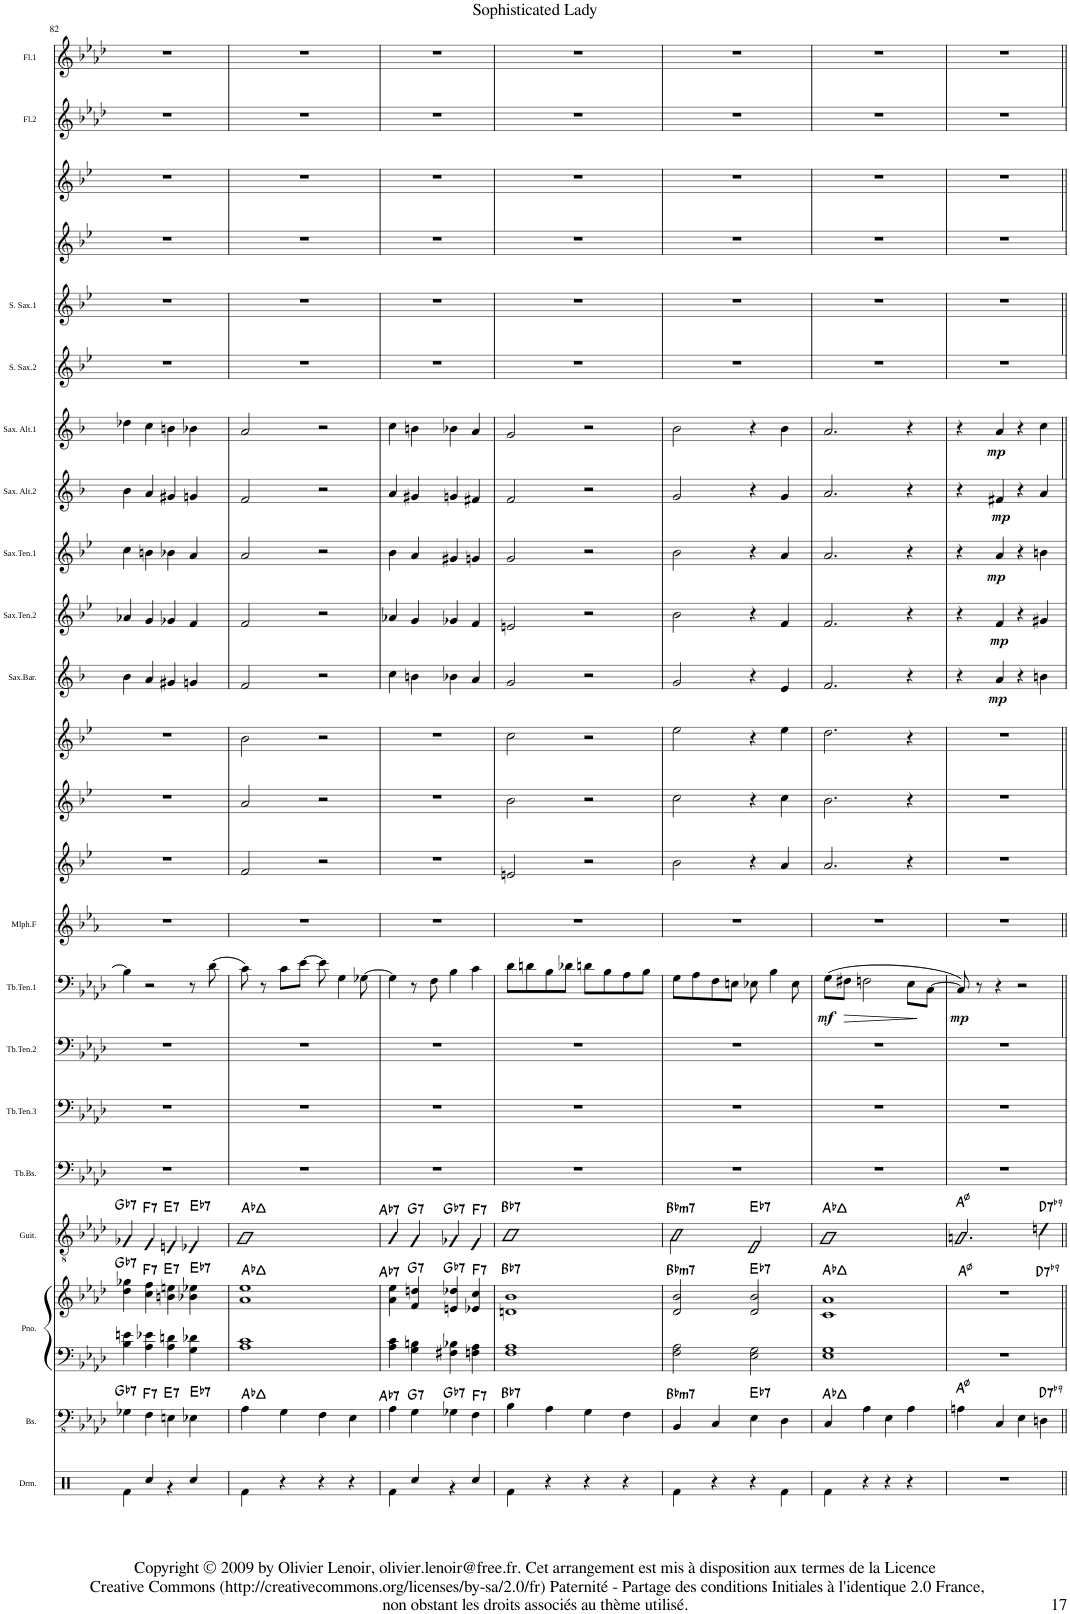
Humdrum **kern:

**kern	**kern	**harte	**kern	**kern	**harte	**kern	**harte	**kern	**kern	**kern	**kern	**dynam	**kern	**kern	**kern	**kern	**kern	**dynam	**kern	**dynam	**kern	**dynam	**kern	**dynam	**kern	**dynam	**kern	**kern	**kern	**kern	**kern	**kern
*part23	*part22	*part22	*part21	*part21	*part21	*part20	*part20	*part19	*part18	*part17	*part16	*part16	*part15	*part14	*part13	*part12	*part11	*part11	*part10	*part10	*part9	*part9	*part8	*part8	*part7	*part7	*part6	*part5	*part4	*part3	*part2	*part1
*staff24	*staff23	*	*staff22	*staff21	*	*staff20	*	*staff19	*staff18	*staff17	*staff16	*staff16	*staff15	*staff14	*staff13	*staff12	*staff11	*staff11	*staff10	*staff10	*staff9	*staff9	*staff8	*staff8	*staff7	*staff7	*staff6	*staff5	*staff4	*staff3	*staff2	*staff1
*I"Drums	*I"Bass	*	*I"Piano	*	*	*I"Guitar	*	*I"Trombone Basse	*I"Trombone Tenor 3	*I"Trombone Tenor 2	*I"Trombone Tenor 1	*	*I"Mellophone F	*I"Trumpet_Bb_3	*I"Trumpet_Bb_2	*I"Trumpet_Bb_1	*I"Saxophone Baryton	*	*I"Saxophone Ténor 2	*	*I"Saxophone Ténor 1	*	*I"Saxophone Alto 2	*	*I"Saxophone Alto 1	*	*I"Saxophone Soprano 2	*I"Saxophone Soprano 1	*I"Clarinette_Bb_2	*I"Clarinette_Bb_1	*I"Flûte 2	*I"Flûte 1
*I'Drm.	*I'Bs.	*	*I'Pno.	*	*	*I'Guit.	*	*I'Tb.Bs.	*I'Tb.Ten.3	*I'Tb.Ten.2	*I'Tb.Ten.1	*	*I'Mlph.F	*I'Tpt	*I'Tpt	*I'Tpt	*I'Sax.Bar.	*	*	*	*	*	*I'Sax. Alt.2	*	*I'Sax. Alt.1	*	*	*	*I'Cl	*I'Cl	*I'Fl.2	*I'Fl.1
!!LO:PB:g=z
*clefX	*clefFv4	*	*clefF4	*clefG2	*	*clefGv2	*	*clefF4	*clefF4	*clefF4	*clefF4	*	*clefG2	*clefG2	*clefG2	*clefG2	*clefG2	*	*clefG2	*	*clefG2	*	*clefG2	*	*clefG2	*	*clefG2	*clefG2	*clefG2	*clefG2	*clefG2	*clefG2
*	*	*	*	*	*	*	*	*	*	*	*	*	*Trd4c7	*Trd1c2	*Trd1c2	*Trd1c2	*Trd12c21	*	*Trd8c14	*	*Trd8c14	*	*Trd5c9	*	*Trd5c9	*	*Trd1c2	*Trd1c2	*Trd1c2	*Trd1c2	*	*
*k[]	*k[b-e-a-d-]	*	*k[b-e-a-d-]	*k[b-e-a-d-]	*	*k[b-e-a-d-]	*	*k[b-e-a-d-]	*k[b-e-a-d-]	*k[b-e-a-d-]	*k[b-e-a-d-]	*	*k[b-e-a-]	*k[b-e-]	*k[b-e-]	*k[b-e-]	*k[b-]	*	*k[b-e-]	*	*k[b-e-]	*	*k[b-]	*	*k[b-]	*	*k[b-e-]	*k[b-e-]	*k[b-e-]	*k[b-e-]	*k[b-e-a-d-]	*k[b-e-a-d-]
*M4/4	*M4/4	*	*M4/4	*M4/4	*	*M4/4	*	*M4/4	*M4/4	*M4/4	*M4/4	*	*M4/4	*M4/4	*M4/4	*M4/4	*M4/4	*	*M4/4	*	*M4/4	*	*M4/4	*	*M4/4	*	*M4/4	*M4/4	*M4/4	*M4/4	*M4/4	*M4/4
=82	=82	=82	=82	=82	=82	=82	=82	=82	=82	=82	=82	=82	=82	=82	=82	=82	=82	=82	=82	=82	=82	=82	=82	=82	=82	=82	=82	=82	=82	=82	=82	=82
*^	*	*	*	*	*	*	*	*	*	*	*	*	*	*	*	*	*	*	*	*	*	*	*	*	*	*	*	*	*	*	*	*
*	*^	*	*	*	*	*	*	*	*	*	*	*	*	*	*	*	*	*	*	*	*	*	*	*	*	*	*	*	*	*	*	*	*
!	!	!	!	!LO:H:kt=7	!	!	!LO:H:kt=7	!	!LO:H:kt=7	!	!	!	!	!	!	!	!	!	!	!	!	!	!	!	!	!	!	!	!	!	!	!	!	!
4ryy	4ryy	4Rf\	4GG-X\	Gb:7	4B-\ 4en\	4dd-\ 4gg-X\	Gb:7	4G-X/	Gb:7	1r	1r	1r	4B-\]	.	1r	1r	1r	1r	4b-\	.	4a-X/	.	4cc\	.	4b-\	.	4dd-X\	.	1r	1r	1r	1r	1r	1r
!	!	!	!	!LO:H:kt=7	!	!	!LO:H:kt=7	!	!LO:H:kt=7	!	!	!	!	!	!	!	!	!	!	!	!	!	!	!	!	!	!	!	!	!	!	!	!	!
4ryy	4Rcc/	2.ryy	4FF\	F:7	4A-\ 4e-X\	4cc\ 4ff\	F:7	4F/	F:7	.	.	.	2r	.	.	.	.	.	4a/	.	4g/	.	4bn\	.	4a/	.	4cc\	.	.	.	.	.	.	.
!	!	!	!	!LO:H:kt=7	!	!	!LO:H:kt=7	!	!LO:H:kt=7	!	!	!	!	!	!	!	!	!	!	!	!	!	!	!	!	!	!	!	!	!	!	!	!	!
4ryy	4r	.	4EEn\	E:7	4A-\ 4dn\	4bn\ 4een\	E:7	4En/	E:7	.	.	.	.	.	.	.	.	.	4g#X/	.	4g-X/	.	4b-X\	.	4g#X/	.	4bn\	.	.	.	.	.	.	.
!	!	!	!	!LO:H:kt=7	!	!	!LO:H:kt=7	!	!LO:H:kt=7	!	!	!	!	!	!	!	!	!	!	!	!	!	!	!	!	!	!	!	!	!	!	!	!	!
4ryy	4Rcc/	.	4EE-X\	Eb:7	4G\ 4d-X\	4b-X\ 4ee-X\	Eb:7	4E-X/	Eb:7	.	.	.	8r	.	.	.	.	.	4gn/	.	4f/	.	4a/	.	4gn/	.	4b-X\	.	.	.	.	.	.	.
.	.	.	.	.	.	.	.	.	.	.	.	.	(8d-\	.	.	.	.	.	.	.	.	.	.	.	.	.	.	.	.	.	.	.	.	.
*	*v	*v	*	*	*	*	*	*	*	*	*	*	*	*	*	*	*	*	*	*	*	*	*	*	*	*	*	*	*	*	*	*	*	*
=83	=83	=83	=83	=83	=83	=83	=83	=83	=83	=83	=83	=83	=83	=83	=83	=83	=83	=83	=83	=83	=83	=83	=83	=83	=83	=83	=83	=83	=83	=83	=83	=83	=83
4ryy	4Rf\	4AA-\	Ab:maj	1A- 1c	1a- 1ee-	Ab:maj	1A-	Ab:maj	1r	1r	1r	8c\)	.	1r	2f/	2a/	2b-\	2f/	.	2f/	.	2a/	.	2f/	.	2a/	.	1r	1r	1r	1r	1r	1r
.	.	.	.	.	.	.	.	.	.	.	.	8r	.	.	.	.	.	.	.	.	.	.	.	.	.	.	.	.	.	.	.	.	.
4r	2.ryy	4GG\	.	.	.	.	.	.	.	.	.	8c\L	.	.	.	.	.	.	.	.	.	.	.	.	.	.	.	.	.	.	.	.	.
.	.	.	.	.	.	.	.	.	.	.	.	[8e-\J	.	.	.	.	.	.	.	.	.	.	.	.	.	.	.	.	.	.	.	.	.
4r	.	4FF\	.	.	.	.	.	.	.	.	.	8e-\]	.	.	2r	2r	2r	2r	.	2r	.	2r	.	2r	.	2r	.	.	.	.	.	.	.
.	.	.	.	.	.	.	.	.	.	.	.	4G\	.	.	.	.	.	.	.	.	.	.	.	.	.	.	.	.	.	.	.	.	.
4r	.	4EE-\	.	.	.	.	.	.	.	.	.	.	.	.	.	.	.	.	.	.	.	.	.	.	.	.	.	.	.	.	.	.	.
.	.	.	.	.	.	.	.	.	.	.	.	[8G-X\	.	.	.	.	.	.	.	.	.	.	.	.	.	.	.	.	.	.	.	.	.
=84	=84	=84	=84	=84	=84	=84	=84	=84	=84	=84	=84	=84	=84	=84	=84	=84	=84	=84	=84	=84	=84	=84	=84	=84	=84	=84	=84	=84	=84	=84	=84	=84	=84
*	*^	*	*	*	*	*	*	*	*	*	*	*	*	*	*	*	*	*	*	*	*	*	*	*	*	*	*	*	*	*	*	*	*
!	!	!	!	!LO:H:kt=7	!	!	!LO:H:kt=7	!	!LO:H:kt=7	!	!	!	!	!	!	!	!	!	!	!	!	!	!	!	!	!	!	!	!	!	!	!	!	!
4ryy	4ryy	4Rf\	4AA-\	Ab:7	4A-\ 4c\	4a-\ 4ee-\	Ab:7	4A-/	Ab:7	1r	1r	1r	4G-\]	.	1r	1r	1r	1r	4cc\	.	4a-X/	.	4b-\	.	4a/	.	4cc\	.	1r	1r	1r	1r	1r	1r
!	!	!	!	!LO:H:kt=7	!	!	!LO:H:kt=7	!	!LO:H:kt=7	!	!	!	!	!	!	!	!	!	!	!	!	!	!	!	!	!	!	!	!	!	!	!	!	!
4ryy	4Rcc/	2.ryy	4GG\	G:7	4G\ 4Bn\	4f/ 4ddn/	G:7	4G/	G:7	.	.	.	8r	.	.	.	.	.	4bn\	.	4g/	.	4a/	.	4g#X/	.	4bn\	.	.	.	.	.	.	.
.	.	.	.	.	.	.	.	.	.	.	.	.	8F\	.	.	.	.	.	.	.	.	.	.	.	.	.	.	.	.	.	.	.	.	.
!	!	!	!	!LO:H:kt=7	!	!	!LO:H:kt=7	!	!LO:H:kt=7	!	!	!	!	!	!	!	!	!	!	!	!	!	!	!	!	!	!	!	!	!	!	!	!	!
4ryy	4r	.	4GG-X\	Gb:7	4F#X\ 4B-X\	4en/ 4dd-X/	Gb:7	4G-X/	Gb:7	.	.	.	4B-\	.	.	.	.	.	4b-X\	.	4g-X/	.	4g#X/	.	4gn/	.	4b-X\	.	.	.	.	.	.	.
!	!	!	!	!LO:H:kt=7	!	!	!LO:H:kt=7	!	!LO:H:kt=7	!	!	!	!	!	!	!	!	!	!	!	!	!	!	!	!	!	!	!	!	!	!	!	!	!
4ryy	4Rcc/	.	4FF\	F:7	4Fn\ 4A-\	4e-X/ 4cc/	F:7	4F/	F:7	.	.	.	4c\	.	.	.	.	.	4a/	.	4f/	.	4gn/	.	4f#X/	.	4a/	.	.	.	.	.	.	.
*	*v	*v	*	*	*	*	*	*	*	*	*	*	*	*	*	*	*	*	*	*	*	*	*	*	*	*	*	*	*	*	*	*	*	*
=85	=85	=85	=85	=85	=85	=85	=85	=85	=85	=85	=85	=85	=85	=85	=85	=85	=85	=85	=85	=85	=85	=85	=85	=85	=85	=85	=85	=85	=85	=85	=85	=85	=85
!	!	!	!LO:H:kt=7	!	!	!LO:H:kt=7	!	!LO:H:kt=7	!	!	!	!	!	!	!	!	!	!	!	!	!	!	!	!	!	!	!	!	!	!	!	!	!
4ryy	4Rf\	4BB-\	Bb:7	1F 1A-	1dn 1b-	Bb:7	1B-	Bb:7	1r	1r	1r	8d-\L	.	1r	2en/	2b-\	2cc\	2g/	.	2en/	.	2g/	.	2f/	.	2g/	.	1r	1r	1r	1r	1r	1r
.	.	.	.	.	.	.	.	.	.	.	.	8dn\	.	.	.	.	.	.	.	.	.	.	.	.	.	.	.	.	.	.	.	.	.
4r	2.ryy	4AA-\	.	.	.	.	.	.	.	.	.	8B-\	.	.	.	.	.	.	.	.	.	.	.	.	.	.	.	.	.	.	.	.	.
.	.	.	.	.	.	.	.	.	.	.	.	8d-X\J	.	.	.	.	.	.	.	.	.	.	.	.	.	.	.	.	.	.	.	.	.
4r	.	4GG\	.	.	.	.	.	.	.	.	.	8dn\L	.	.	2r	2r	2r	2r	.	2r	.	2r	.	2r	.	2r	.	.	.	.	.	.	.
.	.	.	.	.	.	.	.	.	.	.	.	8B-\	.	.	.	.	.	.	.	.	.	.	.	.	.	.	.	.	.	.	.	.	.
4r	.	4FF\	.	.	.	.	.	.	.	.	.	8A-\	.	.	.	.	.	.	.	.	.	.	.	.	.	.	.	.	.	.	.	.	.
.	.	.	.	.	.	.	.	.	.	.	.	8B-\J	.	.	.	.	.	.	.	.	.	.	.	.	.	.	.	.	.	.	.	.	.
=86	=86	=86	=86	=86	=86	=86	=86	=86	=86	=86	=86	=86	=86	=86	=86	=86	=86	=86	=86	=86	=86	=86	=86	=86	=86	=86	=86	=86	=86	=86	=86	=86	=86
*	*^	*	*	*	*	*	*	*	*	*	*	*	*	*	*	*	*	*	*	*	*	*	*	*	*	*	*	*	*	*	*	*	*
!	!	!	!	!LO:H:kt=m7	!	!	!LO:H:kt=m7	!	!LO:H:kt=m7	!	!	!	!	!	!	!	!	!	!	!	!	!	!	!	!	!	!	!	!	!	!	!	!	!
4ryy	2.ryy	4Rf\	4BBB-/	Bb:min7	2F\ 2A-\	2d-/ 2b-/	Bb:min7	2B-\	Bb:min7	1r	1r	1r	8G\L	.	1r	2b-\	2cc\	2ee-\	2g/	.	2b-\	.	2b-\	.	2g/	.	2b-\	.	1r	1r	1r	1r	1r	1r
.	.	.	.	.	.	.	.	.	.	.	.	.	8A-\	.	.	.	.	.	.	.	.	.	.	.	.	.	.	.	.	.	.	.	.	.
4r	.	2.ryy	4CC/	.	.	.	.	.	.	.	.	.	8F\	.	.	.	.	.	.	.	.	.	.	.	.	.	.	.	.	.	.	.	.	.
.	.	.	.	.	.	.	.	.	.	.	.	.	8En\J	.	.	.	.	.	.	.	.	.	.	.	.	.	.	.	.	.	.	.	.	.
!	!	!	!	!LO:H:kt=7	!	!	!LO:H:kt=7	!	!LO:H:kt=7	!	!	!	!	!	!	!	!	!	!	!	!	!	!	!	!	!	!	!	!	!	!	!	!	!
4r	.	.	4EE-\	Eb:7	2E-\ 2G\	2d-/ 2b-/	Eb:7	2E-/	Eb:7	.	.	.	8E-X\	.	.	4r	4r	4r	4r	.	4r	.	4r	.	4r	.	4r	.	.	.	.	.	.	.
.	.	.	.	.	.	.	.	.	.	.	.	.	4B-\	.	.	.	.	.	.	.	.	.	.	.	.	.	.	.	.	.	.	.	.	.
4ryy	4Rf\	.	4DD-\	.	.	.	.	.	.	.	.	.	.	.	.	4a/	4cc\	4ee-\	4e/	.	4f/	.	4a/	.	4g/	.	4b-\	.	.	.	.	.	.	.
.	.	.	.	.	.	.	.	.	.	.	.	.	8E-\	.	.	.	.	.	.	.	.	.	.	.	.	.	.	.	.	.	.	.	.	.
*	*v	*v	*	*	*	*	*	*	*	*	*	*	*	*	*	*	*	*	*	*	*	*	*	*	*	*	*	*	*	*	*	*	*	*
=87	=87	=87	=87	=87	=87	=87	=87	=87	=87	=87	=87	=87	=87	=87	=87	=87	=87	=87	=87	=87	=87	=87	=87	=87	=87	=87	=87	=87	=87	=87	=87	=87	=87
!	!	!	!	!	!	!	!	!	!	!	!	!	!LO:DY:b	!	!	!	!	!	!	!	!	!	!	!	!	!	!	!	!	!	!	!	!
4ryy	4Rf\	4CC/	Ab:maj	1E- 1G	1c 1a-	Ab:maj	1A-	Ab:maj	1r	1r	1r	(8G\L	mf	1r	2.a/	2.b-\	2.dd\	2.f/	.	2.f/	.	2.a/	.	2.a/	.	2.a/	.	1r	1r	1r	1r	1r	1r
!	!	!	!	!	!	!	!	!	!	!	!	!	!LO:HP:b	!	!	!	!	!	!	!	!	!	!	!	!	!	!	!	!	!	!	!	!
.	.	.	.	.	.	.	.	.	.	.	.	8F#X\J	>	.	.	.	.	.	.	.	.	.	.	.	.	.	.	.	.	.	.	.	.
4r	2.ryy	4AA-\	.	.	.	.	.	.	.	.	.	2Fn\	.	.	.	.	.	.	.	.	.	.	.	.	.	.	.	.	.	.	.	.	.
4r	.	4EE-\	.	.	.	.	.	.	.	.	.	.	.	.	.	.	.	.	.	.	.	.	.	.	.	.	.	.	.	.	.	.	.
4r	.	4AA-\	.	.	.	.	.	.	.	.	.	8E-\L	.	.	4r	4r	4r	4r	.	4r	.	4r	.	4r	.	4r	.	.	.	.	.	.	.
.	.	.	.	.	.	.	.	.	.	.	.	[8C\J	]	.	.	.	.	.	.	.	.	.	.	.	.	.	.	.	.	.	.	.	.
*v	*v	*	*	*	*	*	*	*	*	*	*	*	*	*	*	*	*	*	*	*	*	*	*	*	*	*	*	*	*	*	*	*	*
=88	=88	=88	=88	=88	=88	=88	=88	=88	=88	=88	=88	=88	=88	=88	=88	=88	=88	=88	=88	=88	=88	=88	=88	=88	=88	=88	=88	=88	=88	=88	=88	=88
!	!	!	!	!	!	!	!	!	!	!	!	!LO:DY:b	!	!	!	!	!	!	!	!	!	!	!	!	!	!	!	!	!	!	!	!
*	*	*	*	*^	*	*	*	*	*	*	*	*	*	*	*	*	*	*	*	*	*	*	*	*	*	*	*	*	*	*	*	*
1r	4AAn\	A:hdim7	1r	1r	2ryy	A:hdim7	2.An/	A:hdim7	1r	1r	1r	8C/])	mp	1r	1r	1r	1r	4r	.	4r	.	4r	.	4r	.	4r	.	1r	1r	1r	1r	1r	1r
.	.	.	.	.	.	.	.	.	.	.	.	8r	.	.	.	.	.	.	.	.	.	.	.	.	.	.	.	.	.	.	.	.	.
!	!	!	!	!	!	!	!	!	!	!	!	!	!	!	!	!	!	!	!LO:DY:b	!	!LO:DY:b	!	!LO:DY:b	!	!LO:DY:b	!	!LO:DY:b	!	!	!	!	!	!
.	4CC/	.	.	.	.	.	.	.	.	.	.	4r	.	.	.	.	.	4a/	mp	4f/	mp	4a/	mp	4f#X/	mp	4a/	mp	.	.	.	.	.	.
!	!	!	!	!	!	!LO:H:kt=7	!	!	!	!	!	!	!	!	!	!	!	!	!	!	!	!	!	!	!	!	!	!	!	!	!	!	!
.	4EE-\	.	.	.	2ryy	D:7(b9)	.	.	.	.	.	2r	.	.	.	.	.	4r	.	4r	.	4r	.	4r	.	4r	.	.	.	.	.	.	.
!	!	!LO:H:kt=7	!	!	!	!	!	!LO:H:kt=7	!	!	!	!	!	!	!	!	!	!	!	!	!	!	!	!	!	!	!	!	!	!	!	!	!
.	4DDn\	D:7(b9)	.	.	.	.	4dn\	D:7(b9)	.	.	.	.	.	.	.	.	.	4bn\	.	4g#X/	.	4bn\	.	4a/	.	4cc\	.	.	.	.	.	.	.
*	*	*	*	*v	*v	*	*	*	*	*	*	*	*	*	*	*	*	*	*	*	*	*	*	*	*	*	*	*	*	*	*	*	*
=||	=||	=||	=||	=||	=||	=||	=||	=||	=||	=||	=||	=||	=||	=||	=||	=||	=||	=||	=||	=||	=||	=||	=||	=||	=||	=||	=||	=||	=||	=||	=||	=||
*-	*-	*-	*-	*-	*-	*-	*-	*-	*-	*-	*-	*-	*-	*-	*-	*-	*-	*-	*-	*-	*-	*-	*-	*-	*-	*-	*-	*-	*-	*-	*-	*-
